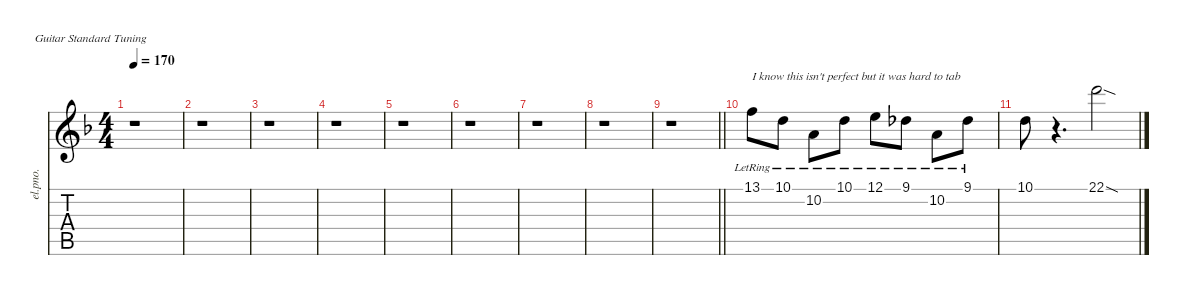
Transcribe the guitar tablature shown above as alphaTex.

\defaultSystemsLayout 4
\hideDynamics
\bracketExtendMode nobrackets
\otherSystemsTrackNameOrientation horizontal
\track ("Piano" "el.pno.") {instrument electricgrandpiano}
\staff {score tabs}
\tuning (E4 B3 G3 D3 A2 E2)
\ts (4 4)
\tempo 170
\clef g2
\ks dminor
r.1{dy f} |
r.1 |
r.1 |
r.1 |
r.1 |
r.1 |
r.1 |
r.1 |
\barLineRight lightlight
r.1 |
\section ("" "")
13.1{lr acc forcenatural}.8{txt "I know this isn't perfect but it was hard to tab"} 10.1{lr acc forcenatural}.8{dy mp} 10.2{lr acc forcenatural}.8{dy f} 10.1{lr acc forcenatural}.8 12.1{lr acc forcenatural}.8 9.1{lr acc b}.8 10.2{lr acc forcenatural}.8 9.1{lr acc b}.8 |
10.1{acc forcenatural}.8 r.4{d} 22.1{sod acc forcenatural}.2{dy ff}
